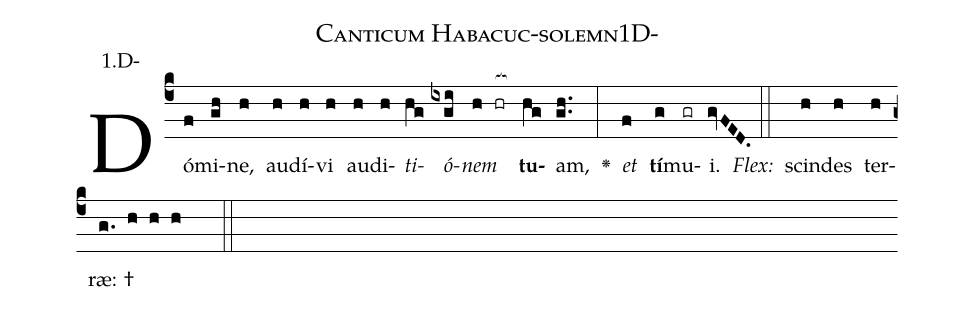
name: Canticum Habacuc-solemn1D-;
annotation: 1.D-;
%%
(c4)Dó(f)mi(gh)ne,(h) au(h)dí(h)vi(h) au(h)di(h)<i>ti</i>(hg)<i>ó</i>(ixgi)<i>nem</i>(h hr[ocb:1{]) <b>tu</b>(hg[ocb:0}])am,(gh..) <v>\greheightstar</v>(:) <i>et</i>(f) <b>tí</b>(g)mu(gr)i.(gvFED.) (::)
<i>Flex:</i>()  scin(h)des(h) ter(h)ræ: †(g. h h h  ::)

%E(h) u(h) o(g) u(f) a(g) e.(gvFED.) (::)
